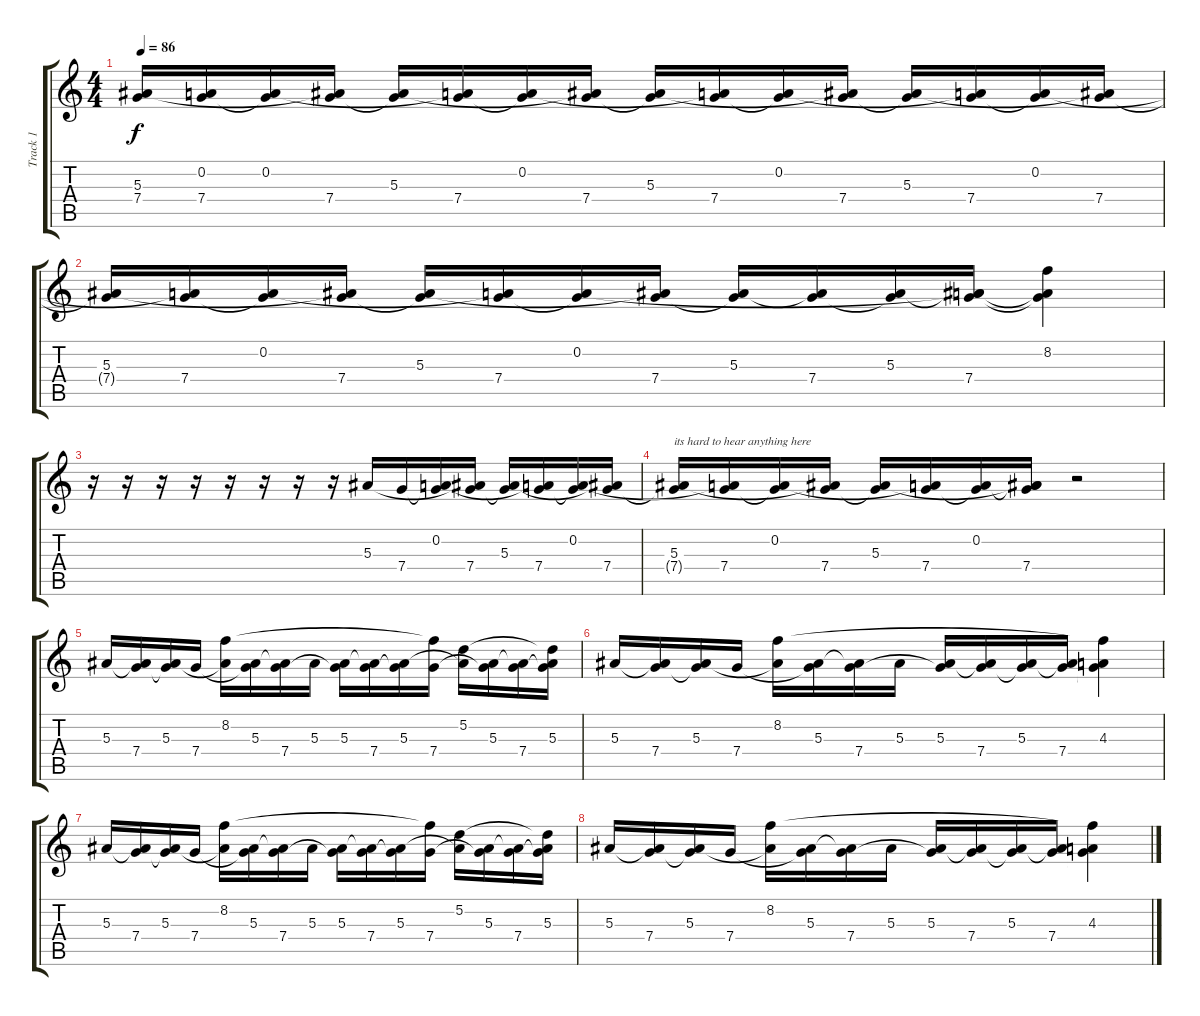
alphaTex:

\track ("Track 1" "Track 1") {instrument overdrivenguitar}
\staff {score tabs}
\tuning (D4 A3 F3 C3 G2 C2) {hide}
\ts (4 4)
\tempo 86
\clef g2
\ks c
(5.3 7.4{t}).16{dy f} (0.2{t} 7.4).16 (0.2 7.4{t}).16 (5.3{t} 7.4).16 (5.3 7.4{t}).16 (0.2{t} 7.4).16 (0.2 7.4{t}).16 (5.3{t} 7.4).16 (5.3 7.4{t}).16 (0.2{t} 7.4).16 (0.2 7.4{t}).16 (5.3{t} 7.4).16 (5.3 7.4{t}).16 (0.2{t} 7.4).16 (0.2 7.4{t}).16 (5.3{t} 7.4).16 |
(5.3 7.4{t}).16 (0.2{t} 7.4).16 (0.2 7.4{t}).16 (5.3{t} 7.4).16 (5.3 7.4{t}).16 (0.2{t} 7.4).16 (0.2 7.4{t}).16 (5.3{t} 7.4).16 (5.3 7.4{t}).16 (5.3{t} 7.4).16 (5.3 7.4{t}).16 (0.2{t} 5.3{t} 7.4).16 (8.2 5.3{t} 7.4{t}).4 |
r.16 r.16 r.16 r.16 r.16 r.16 r.16 r.16 5.3.16 7.4.16 (0.2 7.4{t}).16 (5.3{t} 7.4).16 (5.3 7.4{t}).16 (0.2{t} 7.4).16 (0.2 7.4{t}).16 (5.3{t} 7.4).16 |
(5.3 7.4{t}).16{txt "its hard to hear anything here"} (0.2{t} 7.4).16 (0.2 7.4{t}).16 (5.3{t} 7.4).16 (5.3 7.4{t}).16 (0.2{t} 7.4).16 (0.2 7.4{t}).16 (0.2{t} 5.3{t} 7.4).16 r.2 |
5.3.16 (5.3{t} 7.4).16 (5.3 7.4{t}).16 7.4.16 (8.2 5.3{t}).16 (5.3 7.4{t}).16 (5.3{t} 7.4).16 5.3.16 (5.3 7.4{t}).16 (5.3{t} 7.4).16 (5.3 7.4{t}).16 (8.2{t} 7.4).16 (5.2 5.3{t}).16 (5.3 7.4{t}).16 (5.3{t} 7.4).16 (5.2{t} 5.3 7.4{t}).16 |
5.3.16 (5.3{t} 7.4).16 (5.3 7.4{t}).16 7.4.16 (8.2 5.3{t}).16 (5.3 7.4{t}).16 (5.3{t} 7.4).16 5.3.16 (5.3 7.4{t}).16 (5.3{t} 7.4).16 (5.3 7.4{t}).16 (5.3{t} 7.4).16 (8.2{t} 4.3 7.4{t}).4 |
5.3.16 (5.3{t} 7.4).16 (5.3 7.4{t}).16 7.4.16 (8.2 5.3{t}).16 (5.3 7.4{t}).16 (5.3{t} 7.4).16 5.3.16 (5.3 7.4{t}).16 (5.3{t} 7.4).16 (5.3 7.4{t}).16 (8.2{t} 7.4).16 (5.2 5.3{t}).16 (5.3 7.4{t}).16 (5.3{t} 7.4).16 (5.2{t} 5.3 7.4{t}).16 |
5.3.16 (5.3{t} 7.4).16 (5.3 7.4{t}).16 7.4.16 (8.2 5.3{t}).16 (5.3 7.4{t}).16 (5.3{t} 7.4).16 5.3.16 (5.3 7.4{t}).16 (5.3{t} 7.4).16 (5.3 7.4{t}).16 (5.3{t} 7.4).16 (8.2{t} 4.3 7.4{t}).4
